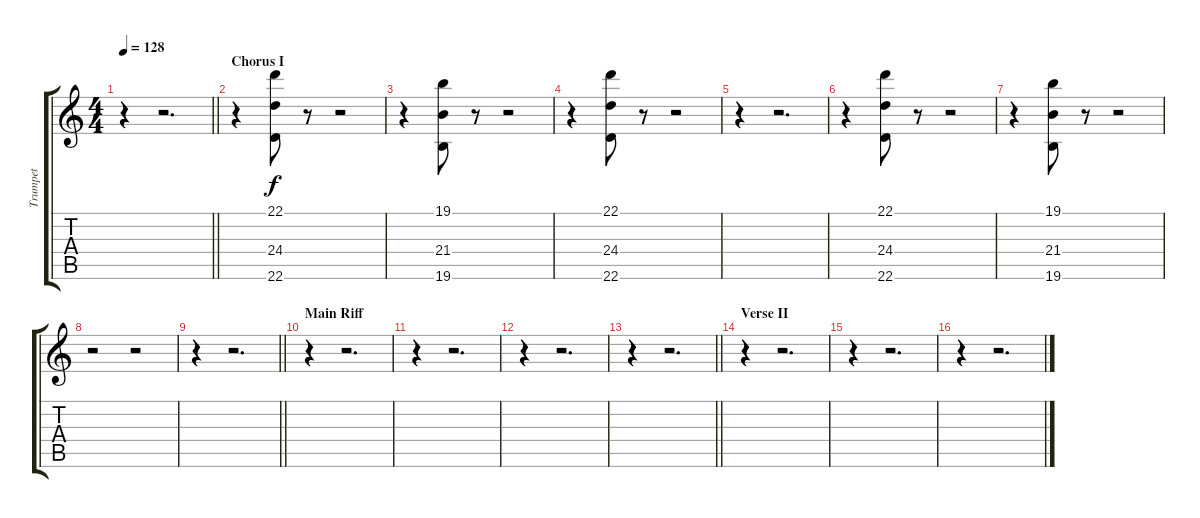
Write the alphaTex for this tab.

\track ("Trumpet" "Trumpet") {instrument trumpet}
\staff {score tabs}
\tuning (E4 B3 G3 D3 A2 E2) {hide}
\ts (4 4)
\tempo 128
\clef g2
\barLineRight lightlight
\ks c
r.4{dy f} r.2{d} |
\section ("" "Chorus I")
r.4 (22.1 24.4 22.6).8 r.8 r.2 |
r.4 (19.1 21.4 19.6).8 r.8 r.2 |
r.4 (22.1 24.4 22.6).8 r.8 r.2 |
r.4 r.2{d} |
r.4 (22.1 24.4 22.6).8 r.8 r.2 |
r.4 (19.1 21.4 19.6).8 r.8 r.2 |
r.2 r.2 |
\barLineRight lightlight
r.4 r.2{d} |
\section ("" "Main Riff")
r.4 r.2{d} |
r.4 r.2{d} |
r.4 r.2{d} |
\barLineRight lightlight
r.4 r.2{d} |
\section ("" "Verse II")
r.4 r.2{d} |
r.4 r.2{d} |
r.4 r.2{d}
